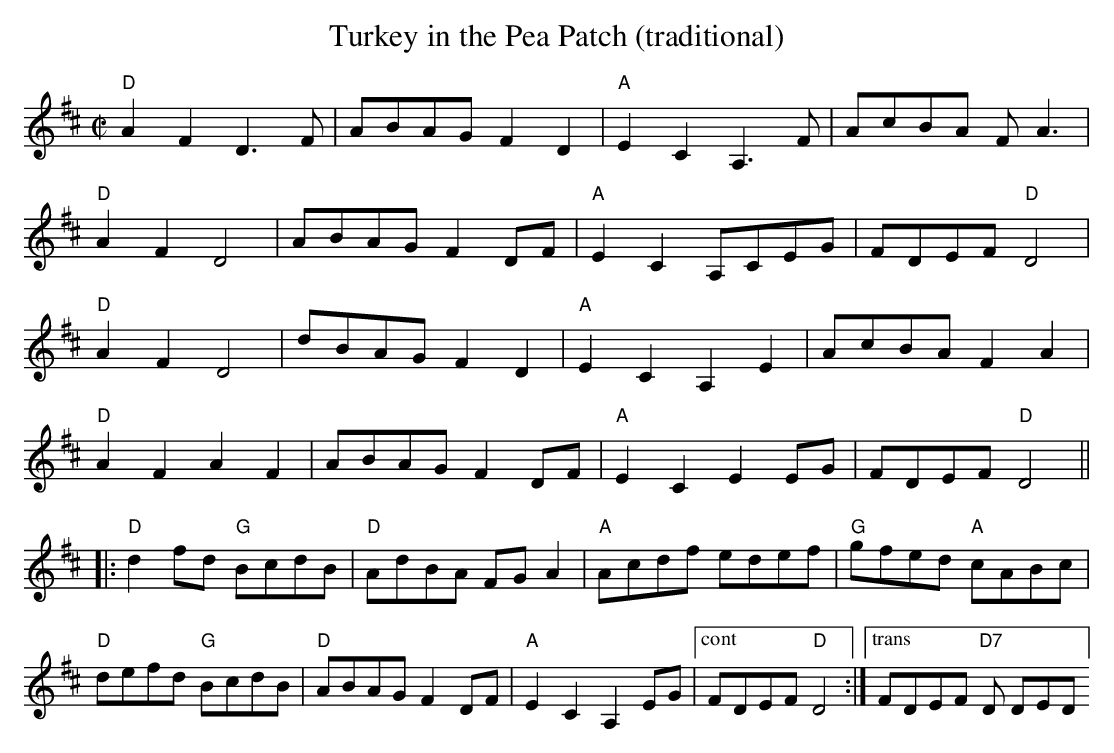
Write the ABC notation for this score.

X:1
T:Turkey in the Pea Patch (traditional)
M: C|
L: 1/8
K:D
"D"A2F2 D3 F|ABAG F2D2|"A"E2C2A,3F|AcBA FA3|
"D"A2F2 D4|ABAG F2DF|"A"E2C2A,CEG|FDEF "D"D4|
"D"A2F2 D4|dBAG F2D2|"A"E2C2A,2E2|AcBA F2A2|
"D"A2F2 A2F2|ABAG F2DF|"A"E2C2 E2EG|FDEF "D"D4||
|:"D"d2fd "G"BcdB|"D"AdBA FG A2|"A"Acdf edef |"G"gfed "A"cABc|
"D"defd "G"BcdB|"D"ABAG F2DF|"A"E2C2A,2EG|["cont" FDEF "D"D4:|["trans"FDEF "D7"D DED]
